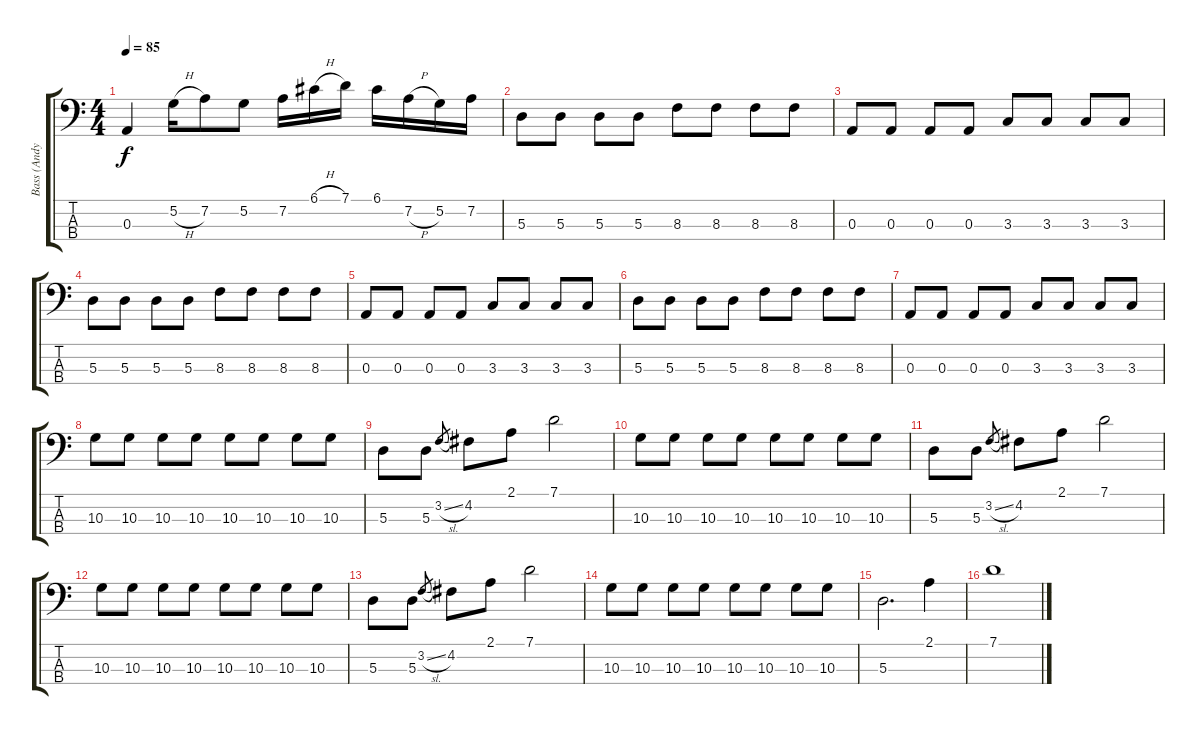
\track ("Bass (Andy Bell)" "Bass (Andy") {instrument electricbasspick}
\staff {score tabs}
\tuning (G2 D2 A1 E1) {hide}
\ts (4 4)
\tempo 85
\clef f4
\ks c
0.3.4{dy f} 5.2{h}.16 7.2.8 5.2.8 7.2.16 6.1{h}.16 7.1.16 6.1.16 7.2{h}.16 5.2.16 7.2.16 |
5.3.8 5.3.8 5.3.8 5.3.8 8.3.8 8.3.8 8.3.8 8.3.8 |
0.3.8 0.3.8 0.3.8 0.3.8 3.3.8 3.3.8 3.3.8 3.3.8 |
5.3.8 5.3.8 5.3.8 5.3.8 8.3.8 8.3.8 8.3.8 8.3.8 |
0.3.8 0.3.8 0.3.8 0.3.8 3.3.8 3.3.8 3.3.8 3.3.8 |
5.3.8 5.3.8 5.3.8 5.3.8 8.3.8 8.3.8 8.3.8 8.3.8 |
0.3.8 0.3.8 0.3.8 0.3.8 3.3.8 3.3.8 3.3.8 3.3.8 |
10.3.8 10.3.8 10.3.8 10.3.8 10.3.8 10.3.8 10.3.8 10.3.8 |
5.3.8 5.3.8 3.2{sl}.8{gr} 4.2.8 2.1.8 7.1.2 |
10.3.8 10.3.8 10.3.8 10.3.8 10.3.8 10.3.8 10.3.8 10.3.8 |
5.3.8 5.3.8 3.2{sl}.8{gr} 4.2.8 2.1.8 7.1.2 |
10.3.8 10.3.8 10.3.8 10.3.8 10.3.8 10.3.8 10.3.8 10.3.8 |
5.3.8 5.3.8 3.2{sl}.8{gr} 4.2.8 2.1.8 7.1.2 |
10.3.8 10.3.8 10.3.8 10.3.8 10.3.8 10.3.8 10.3.8 10.3.8 |
5.3.2{d} 2.1.4 |
7.1.1
